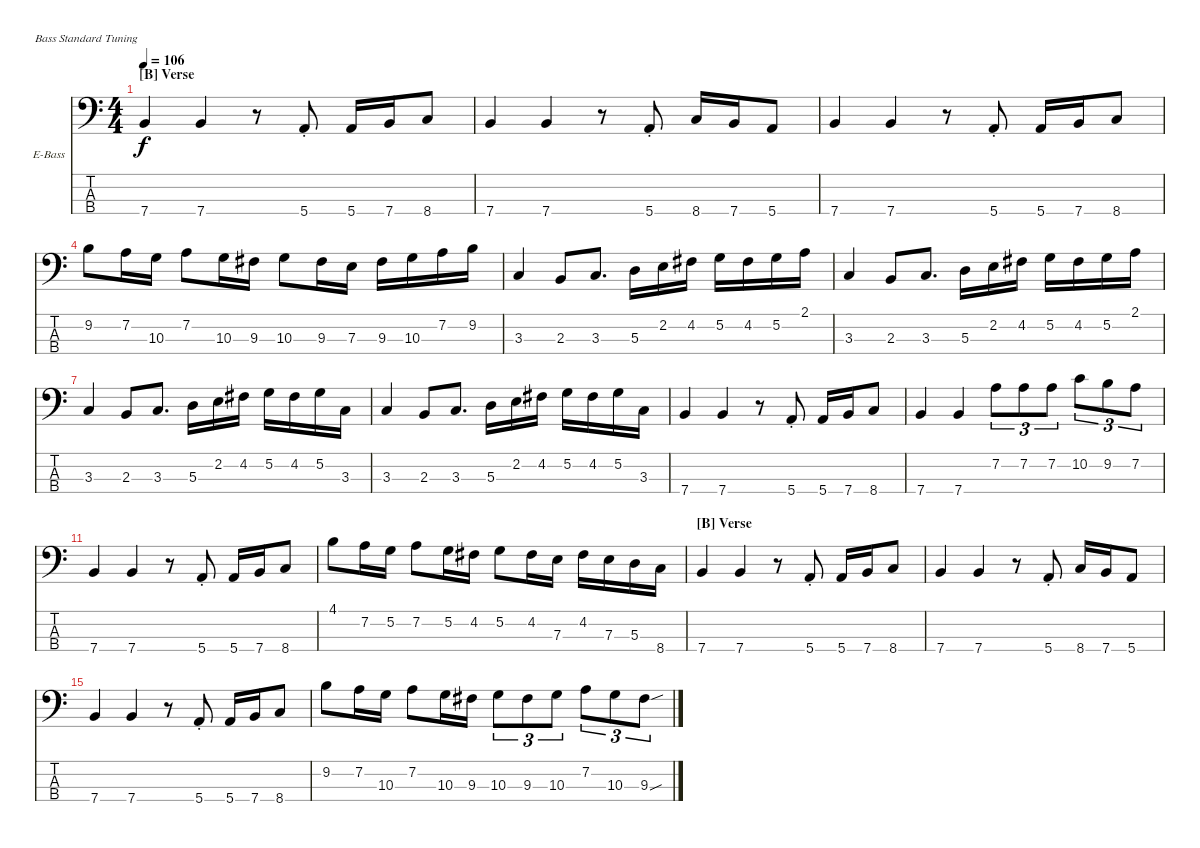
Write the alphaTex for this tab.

\bracketExtendMode nobrackets
\firstSystemTrackNameOrientation horizontal
\otherSystemsTrackNameOrientation horizontal
\defaultBarNumberDisplay FirstOfSystem
\track ("Francis Buchholz" "E-Bass") {instrument slapbass1}
\staff {score tabs}
\tuning (G2 D2 A1 E1)
\ts (4 4)
\section ("B" "Verse")
\tempo 106
\clef f4
\scale
0.504069
\ks c
7.4.4{dy f} 7.4.4 r.8 5.4{st}.8 5.4.16 7.4.16 8.4.8 |
7.4.4 7.4.4 r.8 5.4{st}.8 8.4.16 7.4.16 5.4.8 |
7.4.4 7.4.4 r.8 5.4{st}.8 5.4.16 7.4.16 8.4.8 |
9.2.8 7.2.16 10.3.16 7.2.8 10.3.16 9.3.16 10.3.8 9.3.16 7.3.16 9.3.16 10.3.16 7.2.16 9.2.16 |
3.3.4 2.3.8 3.3.8{d} 5.3.16 2.2.16 4.2.16 5.2.16 4.2.16 5.2.16 2.1.16 |
3.3.4 2.3.8 3.3.8{d} 5.3.16 2.2.16 4.2.16 5.2.16 4.2.16 5.2.16 2.1.16 |
3.3.4 2.3.8 3.3.8{d} 5.3.16 2.2.16 4.2.16 5.2.16 4.2.16 5.2.16 3.3.16 |
\scale
0.509963 3.3.4 2.3.8 3.3.8{d} 5.3.16 2.2.16 4.2.16 5.2.16 4.2.16 5.2.16 3.3.16 |
\scale
0.489864 7.4.4 7.4.4 r.8 5.4{st}.8 5.4.16 7.4.16 8.4.8 |
\scale
0.502243 7.4.4 7.4.4 7.2.8{tu (3 2)} 7.2.8{tu (3 2)} 7.2.8{tu (3 2)} 10.2.8{tu (3 2)} 9.2.8{tu (3 2)} 7.2.8{tu (3 2)} |
\scale
0.497656 7.4.4 7.4.4 r.8 5.4{st}.8 5.4.16 7.4.16 8.4.8 |
\scale
0.506269 4.1.8 7.2.16 5.2.16 7.2.8 5.2.16 4.2.16 5.2.8 4.2.16 7.3.16 4.2.16 7.3.16 5.3.16 8.4.16 |
\section ("B" "Verse")
\scale
0.493051 7.4.4 7.4.4 r.8 5.4{st}.8 5.4.16 7.4.16 8.4.8 |
\scale
0.506914 7.4.4 7.4.4 r.8 5.4{st}.8 8.4.16 7.4.16 5.4.8 |
\scale
0.493102 7.4.4 7.4.4 r.8 5.4{st}.8 5.4.16 7.4.16 8.4.8 |
\scale
0.491801 9.2.8 7.2.16 10.3.16 7.2.8 10.3.16 9.3.16 10.3.8{tu (3 2)} 9.3.8{tu (3 2)} 10.3.8{tu (3 2)} 7.2.8{tu (3 2)} 10.3.8{tu (3 2)} 9.3{sou}.8{tu (3 2)}
